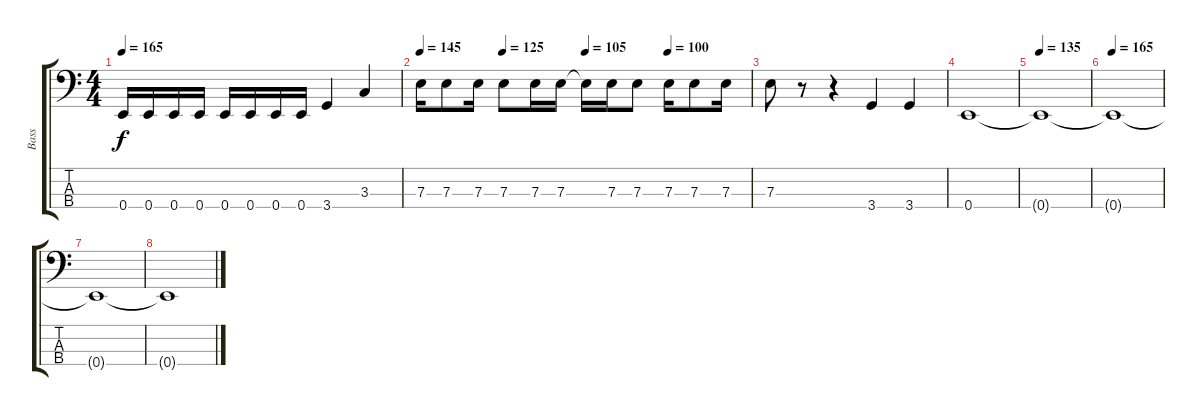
\track ("Bass" "Bass") {instrument electricbasspick}
\staff {score tabs}
\tuning (G2 D2 A1 E1) {hide}
\ts (4 4)
\tempo 165
\clef f4
\ks c
0.4.16{dy f} 0.4.16 0.4.16 0.4.16 0.4.16 0.4.16 0.4.16 0.4.16 3.4.4 3.3.4 |
\tempo 145
\tempo (125 0.25)
\tempo (105 0.5)
\tempo (100 0.75)
7.3.16 7.3.8 7.3.16 7.3.8 7.3.16 7.3.16 7.3{t}.16 7.3.16 7.3.8 7.3.16 7.3.8 7.3.16 |
7.3.8 r.8 r.4 3.4.4 3.4.4 |
0.4.1 |
\tempo 135
0.4{t}.1 |
\tempo 165
0.4{t}.1 |
0.4{t}.1 |
0.4{t}.1
